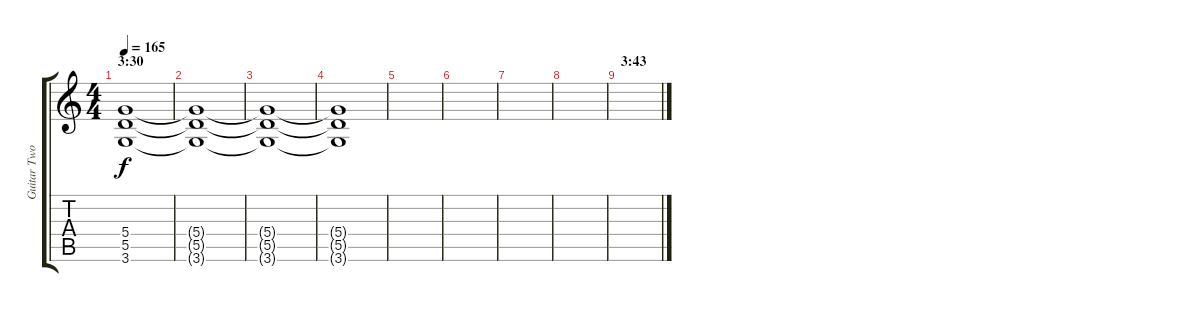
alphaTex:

\track ("Guitar Two" "Guitar Two") {instrument overdrivenguitar}
\staff {score tabs}
\tuning (E4 B3 G3 D3 A2 E2) {hide}
\ts (4 4)
\section ("" "3:30")
\tempo 165
\clef g2
\ks c
(5.4{t} 5.5{t} 3.6{t}).1{dy f} |
(5.4{t} 5.5{t} 3.6{t}).1 |
(5.4{t} 5.5{t} 3.6{t}).1 |
(5.4{t} 5.5{t} 3.6{t}).1 |
|
|
|
|
\section ("" "3:43")
